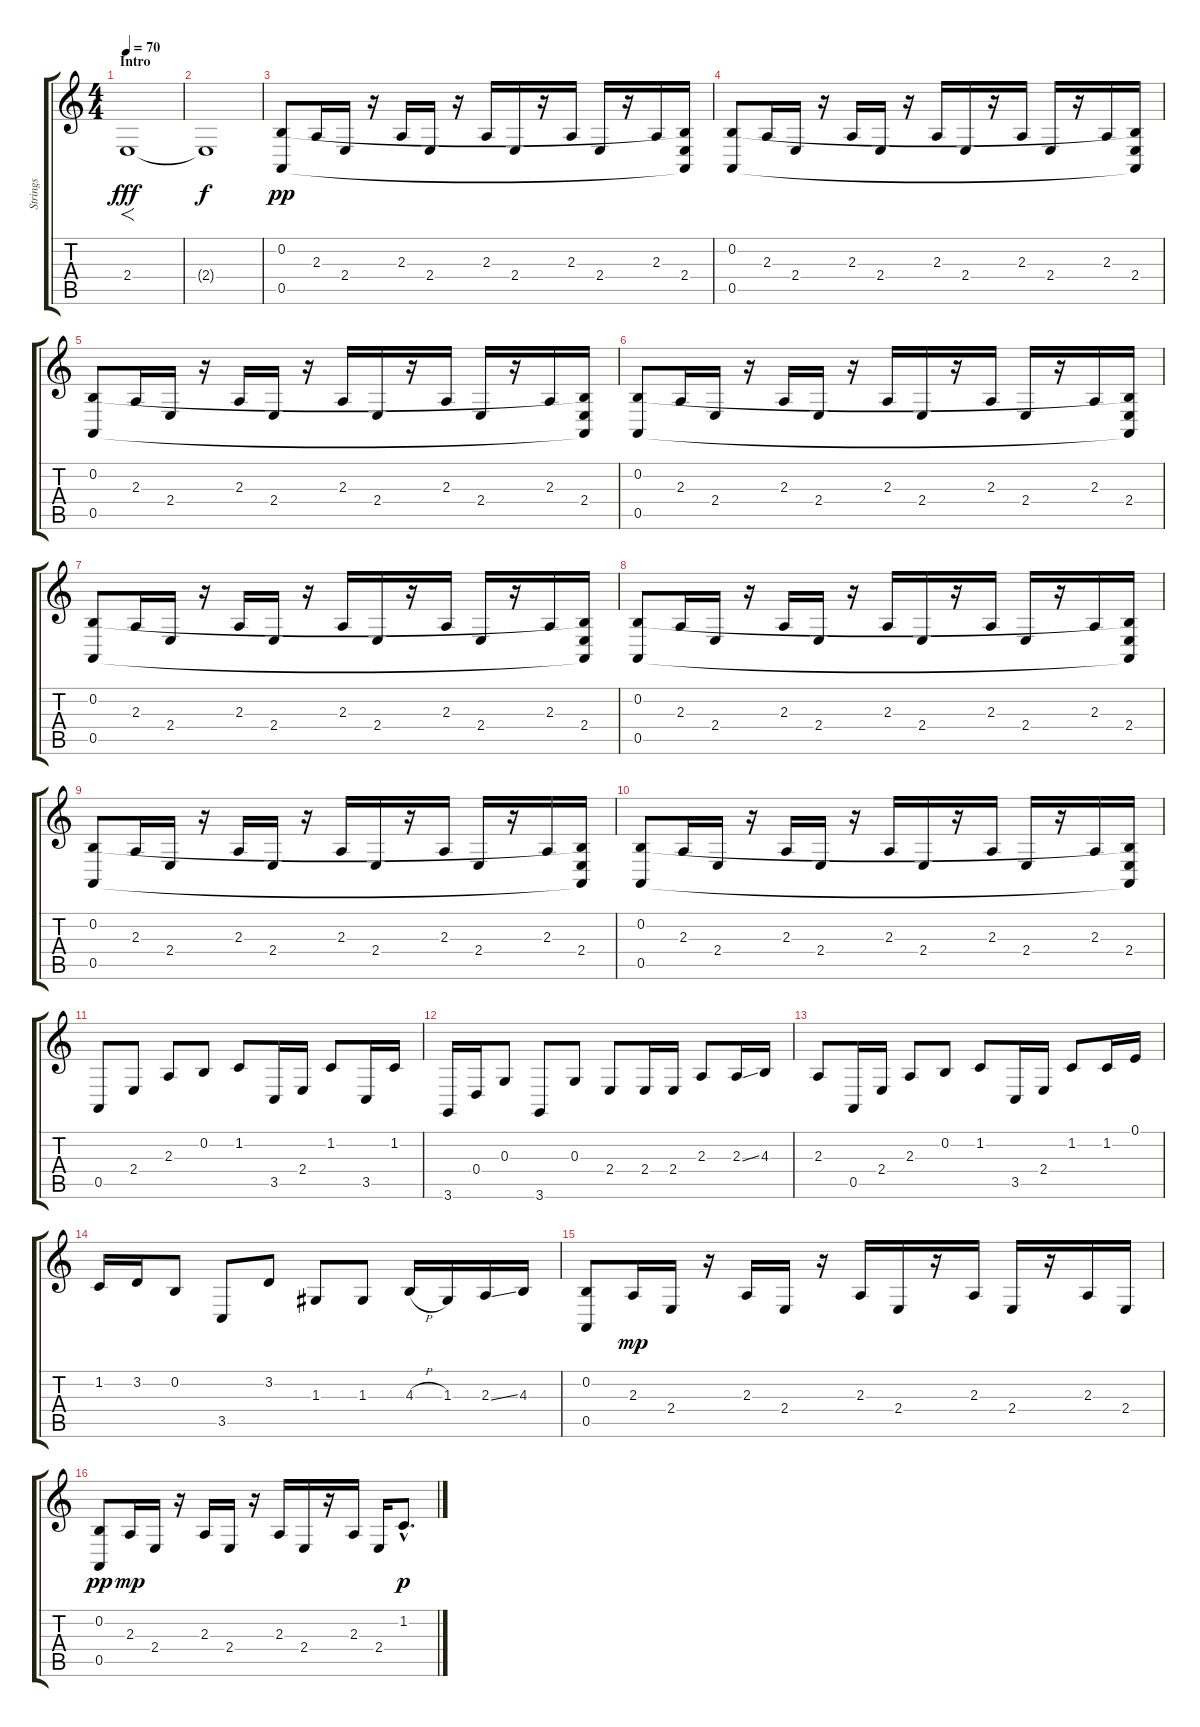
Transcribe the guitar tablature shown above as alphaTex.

\track ("Strings" "Strings") {instrument stringensemble1}
\staff {score tabs}
\tuning (E4 B3 G3 D3 A2 E2) {hide}
\ts (4 4)
\section ("" "Intro")
\tempo 70
\clef g2
\ks c
2.4.1{f dy fff instrument stringensemble1} |
2.4{t}.1{dy f} |
(0.2 0.5).8{dy pp} 2.3.16 2.4.16 r.16 2.3.16 2.4.16 r.16 2.3.16 2.4.16 r.16 2.3.16 2.4.16 r.16 2.3.16 (0.2{t} 2.4 0.5{t}).16 |
(0.2 0.5).8 2.3.16 2.4.16 r.16 2.3.16 2.4.16 r.16 2.3.16 2.4.16 r.16 2.3.16 2.4.16 r.16 2.3.16 (0.2{t} 2.4 0.5{t}).16 |
(0.2 0.5).8 2.3.16 2.4.16 r.16 2.3.16 2.4.16 r.16 2.3.16 2.4.16 r.16 2.3.16 2.4.16 r.16 2.3.16 (0.2{t} 2.4 0.5{t}).16 |
(0.2 0.5).8 2.3.16 2.4.16 r.16 2.3.16 2.4.16 r.16 2.3.16 2.4.16 r.16 2.3.16 2.4.16 r.16 2.3.16 (0.2{t} 2.4 0.5{t}).16 |
(0.2 0.5).8 2.3.16 2.4.16 r.16 2.3.16 2.4.16 r.16 2.3.16 2.4.16 r.16 2.3.16 2.4.16 r.16 2.3.16 (0.2{t} 2.4 0.5{t}).16 |
(0.2 0.5).8 2.3.16 2.4.16 r.16 2.3.16 2.4.16 r.16 2.3.16 2.4.16 r.16 2.3.16 2.4.16 r.16 2.3.16 (0.2{t} 2.4 0.5{t}).16 |
(0.2 0.5).8 2.3.16 2.4.16 r.16 2.3.16 2.4.16 r.16 2.3.16 2.4.16 r.16 2.3.16 2.4.16 r.16 2.3.16 (0.2{t} 2.4 0.5{t}).16 |
(0.2 0.5).8 2.3.16 2.4.16 r.16 2.3.16 2.4.16 r.16 2.3.16 2.4.16 r.16 2.3.16 2.4.16 r.16 2.3.16 (0.2{t} 2.4 0.5{t}).16 |
0.5.8 2.4.8 2.3.8 0.2.8 1.2.8 3.5.16 2.4.16 1.2.8 3.5.16 1.2.16 |
3.6.16 0.4.16 0.3.8 3.6.8 0.3.8 2.4.8 2.4.16 2.4.16 2.3.8 2.3{ss}.16 4.3.16 |
2.3.8 0.5.16 2.4.16 2.3.8 0.2.8 1.2.8 3.5.16 2.4.16 1.2.8 1.2.16 0.1.16 |
1.2.16 3.2.16 0.2.8 3.5.8 3.2.8 1.3.8 1.3.8 4.3{h}.16 1.3.16 2.3{ss}.16 4.3.16 |
(0.2 0.5).8 2.3.16{dy mp} 2.4.16 r.16 2.3.16 2.4.16 r.16 2.3.16 2.4.16 r.16 2.3.16 2.4.16 r.16 2.3.16 2.4.16 |
(0.2 0.5).8{dy pp} 2.3.16{dy mp} 2.4.16 r.16 2.3.16 2.4.16 r.16 2.3.16 2.4.16 r.16 2.3.16 2.4.16 1.2{hac}.8{d dy p}
